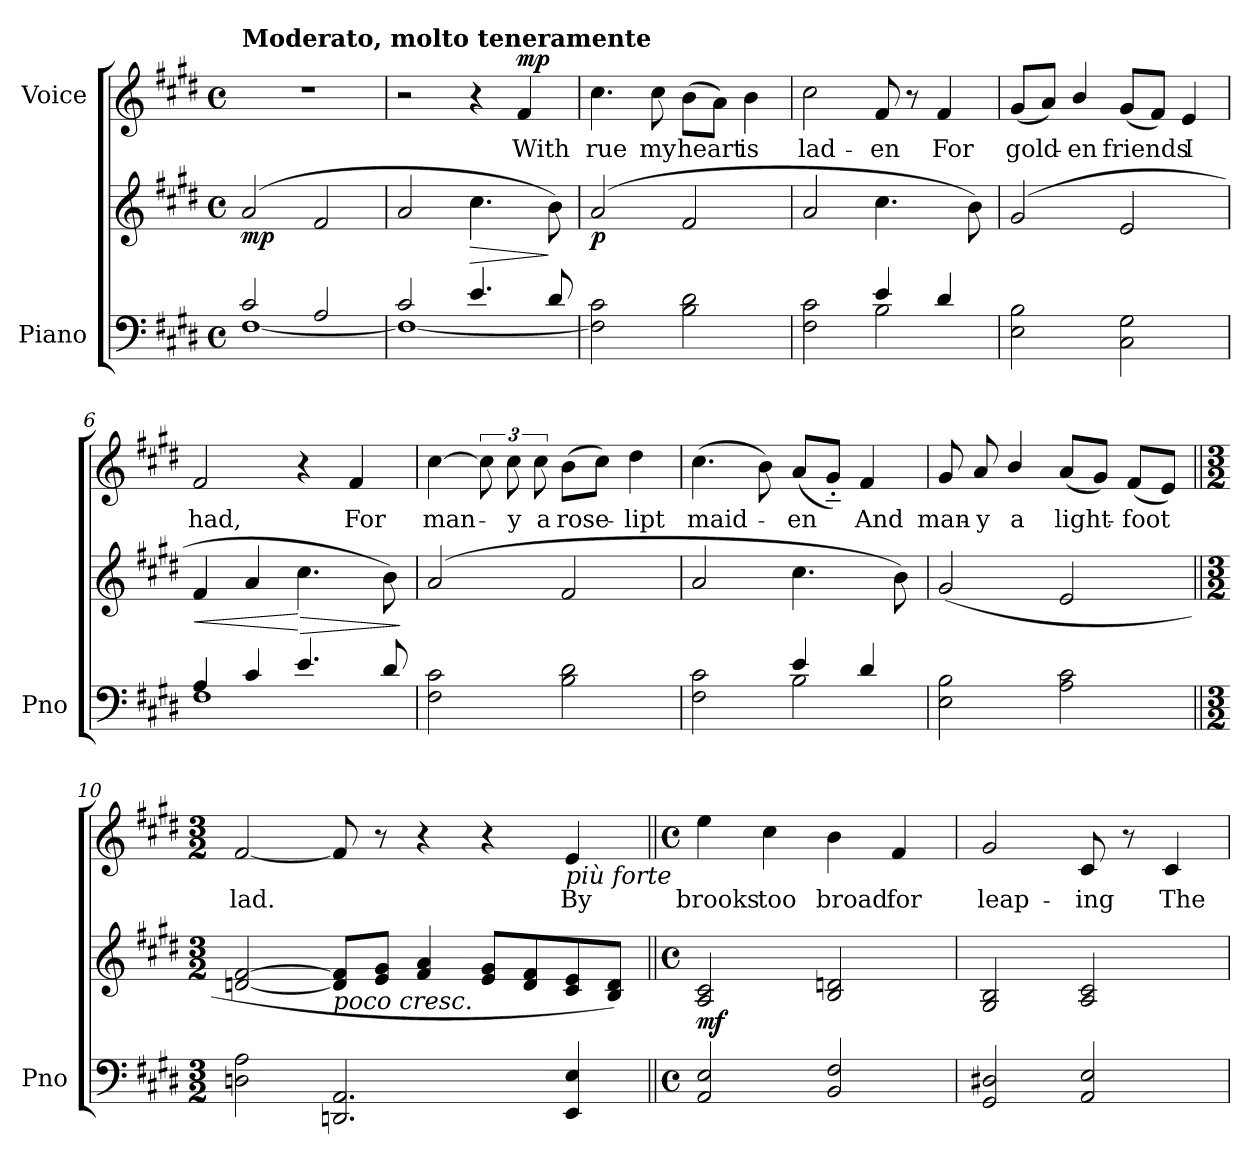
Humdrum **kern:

**kern	**kern	**dynam	**kern	**text	**dynam
*part2	*part2	*part2	*part1	*part1	*part1
*staff3	*staff2	*staff2/3	*staff1	*staff1	*staff1
*I"Piano	*	*	*I"Voice	*	*
*I'Pno	*	*	*	*	*
*clefF4	*clefG2	*	*clefG2	*	*
*k[f#c#g#d#]	*k[f#c#g#d#]	*	*k[f#c#g#d#]	*	*
*M4/4	*M4/4	*	*M4/4	*	*
*met(c)	*met(c)	*	*met(c)	*	*
=1	=1	=1	=1	=1	=1
*^	*	*	*	*	*
!	!	!	!	!LO:TX:a:B:t=Moderato, molto teneramente	!	!
!	!	!	!LO:DY:b	!	!	!
2c#/	[1F#	(2a/	mp	1r	.	.
2A/	.	2f#/	.	.	.	.
=2	=2	=2	=2	=2	=2	=2
2c#/	1F#_	2a/	.	2r	.	.
!	!	!	!LO:HP:b	!	!	!
4.e/	.	4.cc#\	>	4r	.	.
!	!	!	!	!	!LO:LY:b	!LO:DY:a
.	.	.	.	4f#/	With	mp
8d#i/	.	8b\)	]	.	.	.
*v	*v	*	*	*	*	*
=3	=3	=3	=3	=3	=3
!	!	!LO:DY:b	!	!LO:LY:b	!
2F#\] 2c#\	(2a/	p	4.cc#\	rue	.
!	!	!	!	!LO:LY:b	!
.	.	.	8cc#\	my	.
!	!	!	!	!LO:LY:b	!
2B\ 2d#\	2f#/	.	(>8b\L	heart	.
.	.	.	8a\J)	.	.
!	!	!	!	!LO:LY:b	!
.	.	.	4b\	is	.
!!LO:LB:g=z
=4	=4	=4	=4	=4	=4
*^	*	*	*	*	*
!	!	!	!	!	!LO:LY:b	!
2F#\ 2c#\	2ryy	2a/	.	2cc#\	lad-	.
!	!	!	!	!	!LO:LY:b	!
4e/	2B\	4.cc#\	.	8f#/	-en	.
.	.	.	.	8r	.	.
!	!	!	!	!	!LO:LY:b	!
4d#/	.	.	.	4f#/	For	.
.	.	8b\)	.	.	.	.
*v	*v	*	*	*	*	*
=5	=5	=5	=5	=5	=5
!	!	!	!	!LO:LY:b	!
2E\ 2B\	(2g#/	.	(8g#/L	gold-	.
.	.	.	8a/J)	.	.
!	!	!	!	!LO:LY:b	!
.	.	.	4b/	-en	.
!	!	!	!	!LO:LY:b	!
2C#\ 2G#\	2e/	.	(8g#/L	friends	.
.	.	.	8f#/J)	.	.
!	!	!	!	!LO:LY:b	!
.	.	.	4e/	I	.
=6	=6	=6	=6	=6	=6
*^	*	*	*	*	*
!	!	!	!LO:HP:b	!	!LO:LY:b	!
4A/	1F#	4f#/	<	2f#/	had,	.
4c#/	.	4a/	.	.	.	.
!	!	!	!LO:HP:n=1:b	!	!	!
4.e/	.	4.cc#\	[ >	4r	.	.
!	!	!	!	!	!LO:LY:b	!
.	.	.	.	4f#/	For	.
8d#/	.	8b\)	.	.	.	.
*v	*v	*	*	*	*	*
.	.	]	.	.	.
!!LO:LB:g=z
=7	=7	=7	=7	=7	=7
!	!	!	!	!LO:LY:b	!
2F#\ 2c#\	(2a/	.	[4cc#\	man-	.
.	.	.	12cc#\]	.	.
!	!	!	!	!LO:LY:b	!
.	.	.	12cc#\	-y	.
!	!	!	!	!LO:LY:b	!
.	.	.	12cc#\	a	.
!	!	!	!	!LO:LY:b	!
2B\ 2d#\	2f#/	.	(8b\L	rose-	.
.	.	.	8cc#\J)	.	.
!	!	!	!	!LO:LY:b	!
.	.	.	4dd#\	-lipt	.
=8	=8	=8	=8	=8	=8
*^	*	*	*	*	*
!	!	!	!	!	!LO:LY:b	!
2F#\ 2c#\	2ryy	2a/	.	(4.cc#\	maid-	.
.	.	.	.	8b\)	.	.
!	!	!	!	!	!LO:LY:b	!
4e/	2B\	4.cc#\	.	(8a/L	-en	.
.	.	.	.	8g#'~/J)	.	.
!	!	!	!	!	!LO:LY:b	!
4d#/	.	.	.	4f#/	And	.
.	.	8b\)	.	.	.	.
*v	*v	*	*	*	*	*
=9	=9	=9	=9	=9	=9
!	!	!	!	!LO:LY:b	!
2E\ 2B\	(>2g#/	.	8g#/	man-	.
!	!	!	!	!LO:LY:b	!
.	.	.	8a/	-y	.
!	!	!	!	!LO:LY:b	!
.	.	.	4b/	a	.
!	!	!	!	!LO:LY:b	!
2A\ 2c#\	2e/	.	(8a/L	light-	.
.	.	.	8g#/J)	.	.
!	!	!	!	!LO:LY:b	!
.	.	.	(8f#/L	-foot	.
.	.	.	8e/J)	.	.
!!LO:PB:g=z
=10||	=10||	=10||	=10||	=10||	=10||
*M3/2	*M3/2	*	*M3/2	*	*
!	!	!	!	!LO:LY:b	!
2Dn\ 2A\	[2dn/ [2f#/	.	[2f#/	lad.	.
!	!LO:TX:b:i:t=poco cresc.	!	!	!	!
2.DDn/ 2.AA/	8d/] 8f#/]L	.	8f#/]	.	.
.	8e/ 8g#/J	.	8r	.	.
.	4f#/ 4a/	.	4r	.	.
.	8e/ 8g#/L	.	4r	.	.
.	8d/ 8f#/	.	.	.	.
!	!	!	!LO:TX:b:i:t=più forte	!	!
!	!	!	!	!LO:LY:b	!
4EE/ 4E/	8c#/ 8e/	.	4e/	By	.
.	8B/ 8d/J)	.	.	.	.
=11||	=11||	=11||	=11||	=11||	=11||
*M4/4	*M4/4	*	*M4/4	*	*
*met(c)	*met(c)	*	*met(c)	*	*
!	!	!LO:DY:b	!	!LO:LY:b	!
2AA/ 2E/	2A/ 2c#/	mf	4ee\	brooks	.
!	!	!	!	!LO:LY:b	!
.	.	.	4cc#\	too	.
!	!	!	!	!LO:LY:b	!
2BB/ 2F#/	2B/ 2dn/	.	4b\	broad	.
!	!	!	!	!LO:LY:b	!
.	.	.	4f#/	for	.
=12	=12	=12	=12	=12	=12
!	!	!	!	!LO:LY:b	!
2GG#/ 2D#X/	2G#/ 2B/	.	2g#/	leap-	.
!	!	!	!	!LO:LY:b	!
2AA/ 2E/	2A/ 2c#/	.	8c#/	-ing	.
.	.	.	8r	.	.
!	!	!	!	!LO:LY:b	!
.	.	.	4c#/	The	.
=	=	=	=	=	=
*-	*-	*-	*-	*-	*-
